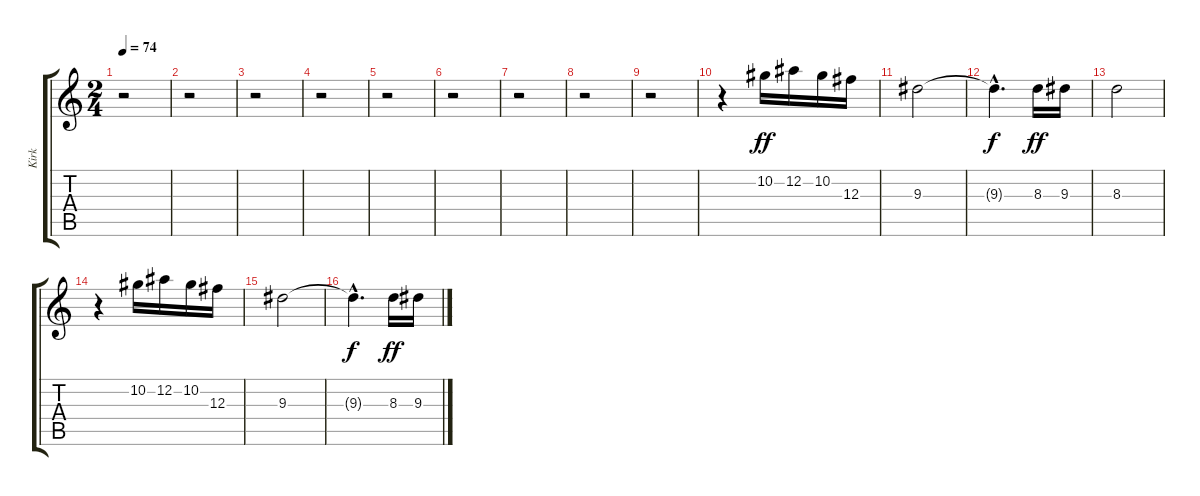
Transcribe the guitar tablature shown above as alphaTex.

\track ("Kirk" "Kirk") {instrument distortionguitar}
\staff {score tabs}
\tuning (Eb4 Bb3 Gb3 Db3 Ab2 Eb2) {hide}
\ts (2 4)
\tempo 74
\clef g2
\ks c
r.2{dy ff} |
r.2 |
r.2 |
r.2 |
r.2 |
r.2 |
r.2 |
r.2 |
r.2 |
r.4 10.2.16 12.2.16 10.2.16 12.3.16 |
9.3.2 |
9.3{hac t}.4{d dy f} 8.3.16{dy ff} 9.3.16 |
8.3.2 |
r.4 10.2.16 12.2.16 10.2.16 12.3.16 |
9.3.2 |
9.3{hac t}.4{d dy f} 8.3.16{dy ff} 9.3.16
